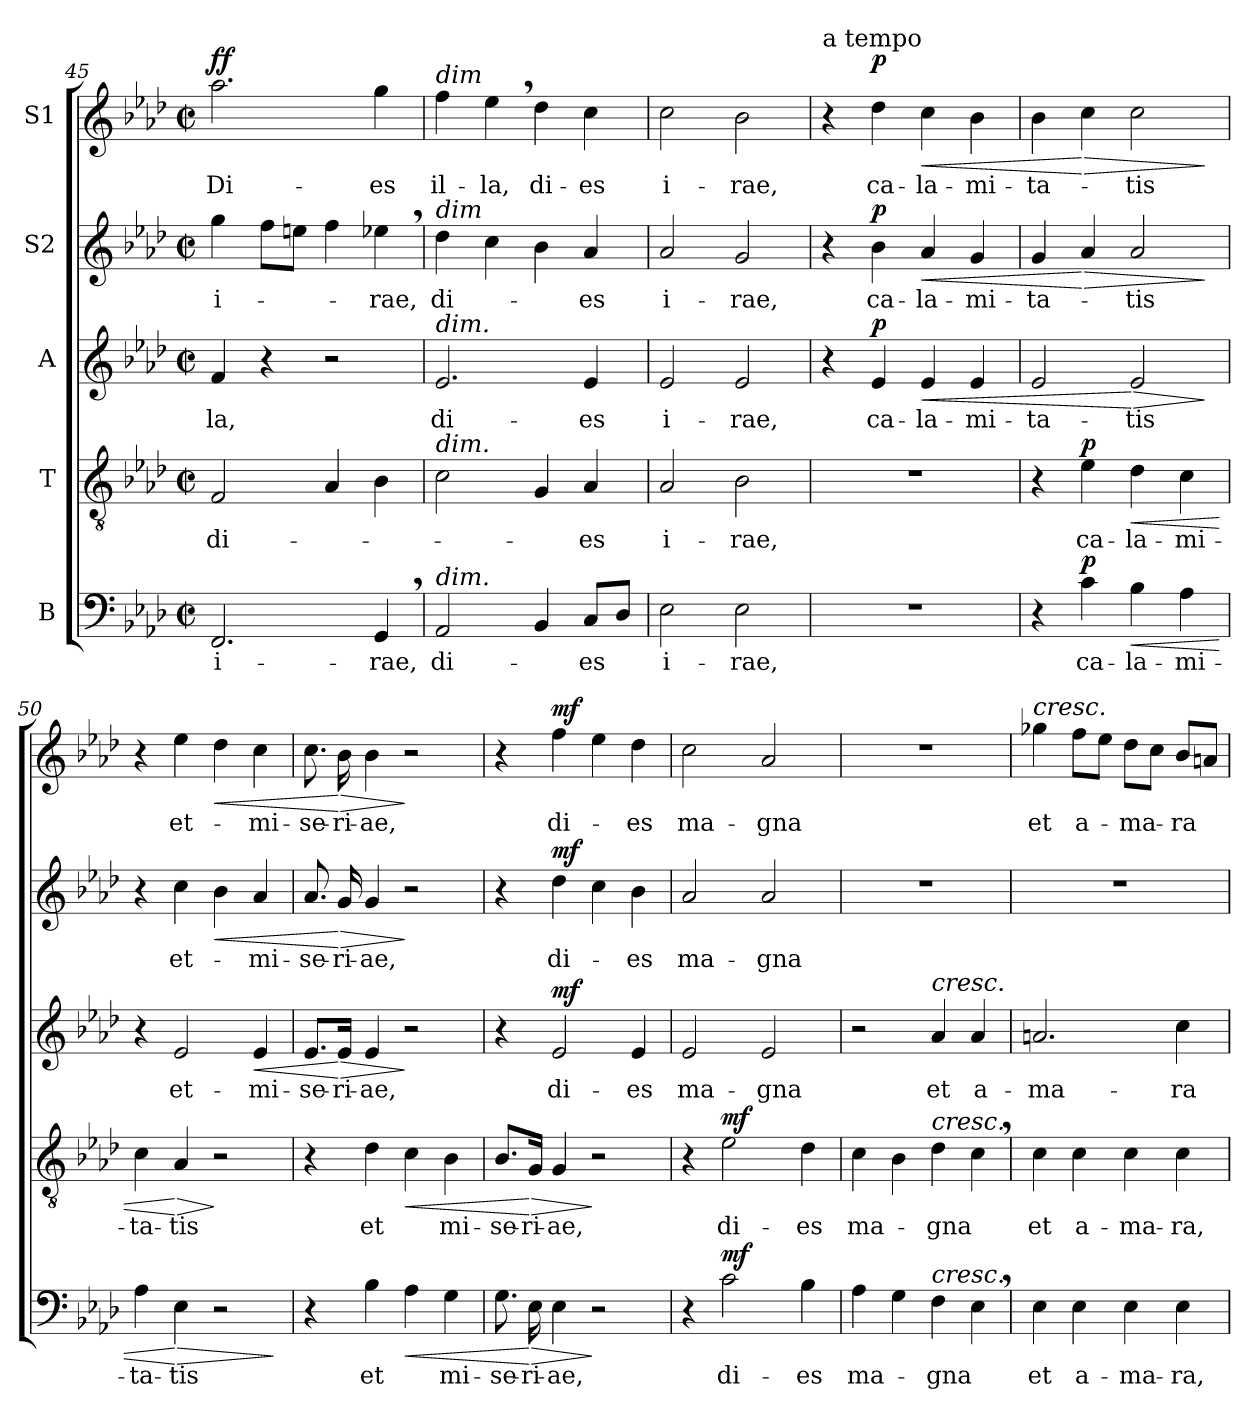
**kern	**text	**dynam	**kern	**text	**dynam	**kern	**text	**dynam	**kern	**text	**dynam	**kern	**text	**dynam
*part5	*part5	*part5	*part4	*part4	*part4	*part3	*part3	*part3	*part2	*part2	*part2	*part1	*part1	*part1
*staff5	*staff5	*staff5	*staff4	*staff4	*staff4	*staff3	*staff3	*staff3	*staff2	*staff2	*staff2	*staff1	*staff1	*staff1
*I"B	*	*	*I"T	*	*	*I"A	*	*	*I"S2	*	*	*I"S1	*	*
*clefF4	*	*	*clefGv2	*	*	*clefG2	*	*	*clefG2	*	*	*clefG2	*	*
*k[b-e-a-d-]	*	*	*k[b-e-a-d-]	*	*	*k[b-e-a-d-]	*	*	*k[b-e-a-d-]	*	*	*k[b-e-a-d-]	*	*
*M2/2	*	*	*M2/2	*	*	*M2/2	*	*	*M2/2	*	*	*M2/2	*	*
*met(c|)	*	*	*met(c|)	*	*	*met(c|)	*	*	*met(c|)	*	*	*met(c|)	*	*
=45	=45	=45	=45	=45	=45	=45	=45	=45	=45	=45	=45	=45	=45	=45
!	!	!	!	!	!	!	!	!	!	!	!	!	!	!LO:DY:a
2.FF/	i-	.	2F/	di-	.	4f/	-la,	.	4gg\	i-	.	2.aa-\	Di-	ff
.	.	.	.	.	.	4r	.	.	8ff\L	.	.	.	.	.
.	.	.	.	.	.	.	.	.	8een\J	.	.	.	.	.
.	.	.	4A-/	.	.	2r	.	.	4ff\	.	.	.	.	.
4GG,/	-rae,	.	4B-\	.	.	.	.	.	4ee-X,\	-rae,	.	4gg\	-es	.
=46	=46	=46	=46	=46	=46	=46	=46	=46	=46	=46	=46	=46	=46	=46
!	!	!	!	!	!	!	!	!	!	!	!	!LO:TX:a:i:t=dim	!	!
!	!	!	!	!	!	!	!	!	!LO:TX:a:i:t=dim	!	!	!	!	!
!	!	!	!	!	!	!LO:TX:a:i:t=dim.	!	!	!	!	!	!	!	!
!	!	!	!LO:TX:a:i:t=dim.	!	!	!	!	!	!	!	!	!	!	!
!LO:TX:a:i:t=dim.	!	!	!	!	!	!	!	!	!	!	!	!	!	!
2AA-/	di-	.	2c\	.	.	2.e-/	di-	.	4dd-\	di-	.	4ff\	il-	.
.	.	.	.	.	.	.	.	.	4cc\	.	.	4ee-,\	-la,	.
4BB-/	.	.	4G/	.	.	.	.	.	4b-\	.	.	4dd-\	di-	.
8C/L	-es	.	4A-/	-es	.	4e-/	-es	.	4a-/	-es	.	4cc\	-es	.
8D-/J	.	.	.	.	.	.	.	.	.	.	.	.	.	.
=47	=47	=47	=47	=47	=47	=47	=47	=47	=47	=47	=47	=47	=47	=47
2E-\	i-	.	2A-/	i-	.	2e-/	i-	.	2a-/	i-	.	2cc\	i-	.
2E-\	-rae,	.	2B-\	-rae,	.	2e-/	-rae,	.	2g/	-rae,	.	2b-\	-rae,	.
!!LO:PB:g=z
=48	=48	=48	=48	=48	=48	=48	=48	=48	=48	=48	=48	=48	=48	=48
!	!	!	!	!	!	!	!	!	!	!	!	!LO:TX:a:t=a tempo	!	!
1r	.	.	1r	.	.	4r	.	.	4r	.	.	4r	.	.
!	!	!	!	!	!	!	!	!LO:DY:a	!	!	!LO:DY:a	!	!	!LO:DY:a
.	.	.	.	.	.	4e-/	ca-	p	4b-\	ca-	p	4dd-\	ca-	p
!	!	!	!	!	!	!	!	!LO:HP:b	!	!	!LO:HP:b	!	!	!LO:HP:b
.	.	.	.	.	.	4e-/	-la-	<	4a-/	-la-	<	4cc\	-la-	<
.	.	.	.	.	.	4e-/	-mi-	.	4g/	-mi-	.	4b-\	-mi-	.
=49	=49	=49	=49	=49	=49	=49	=49	=49	=49	=49	=49	=49	=49	=49
4r	.	.	4r	.	.	2e-/	-ta-	.	4g/	ta-	.	4b-\	ta-	.
!	!	!LO:DY:a	!	!	!LO:DY:a	!	!	!	!	!	!LO:HP:n=1:b	!	!	!LO:HP:n=1:b
4c\	ca-	p	4e-\	ca-	p	.	.	.	4a-/	.	[ >	4cc\	.	[ >
!	!	!LO:HP:b	!	!	!LO:HP:b	!	!	!LO:HP:n=1:b	!	!	!	!	!	!
4B-\	-la-	<	4d-\	-la-	<	2e-/	-tis	[ >	2a-/	-tis	.	2cc\	-tis	.
4A-\	-mi-	.	4c\	-mi-	.	.	.	.	.	.	.	.	.	.
.	.	.	.	.	.	.	.	]	.	.	]	.	.	]
=50	=50	=50	=50	=50	=50	=50	=50	=50	=50	=50	=50	=50	=50	=50
4A-\	-ta-	.	4c\	-ta-	.	4r	.	.	4r	.	.	4r	.	.
!	!	!LO:HP:n=1:b	!	!	!LO:HP:n=1:b	!	!	!	!	!	!	!	!	!
4E-\	-tis	[ >	4A-/	-tis	[ >	2e-/	et-	.	4cc\	et-	.	4ee-\	et-	.
!	!	!	!	!	!	!	!	!	!	!	!LO:HP:b	!	!	!LO:HP:b
2r	.	.	2r	.	]	.	.	.	4b-\	.	<	4dd-\	.	<
!	!	!	!	!	!	!	!	!LO:HP:b	!	!	!	!	!	!
.	.	.	.	.	.	4e-/	-mi-	<	4a-/	-mi-	.	4cc\	-mi-	.
.	.	]	.	.	.	.	.	.	.	.	.	.	.	.
=51	=51	=51	=51	=51	=51	=51	=51	=51	=51	=51	=51	=51	=51	=51
4r	.	.	4r	.	.	8.e-/L	-se-	.	8.a-/	-se-	.	8.cc\	-se-	.
!	!	!	!	!	!	!	!	!LO:HP:n=1:b	!	!	!LO:HP:n=1:b	!	!	!LO:HP:n=1:b
.	.	.	.	.	.	16e-/Jk	-ri-	[ >	16g/	-ri-	[ >	16b-\	-ri-	[ >
4B-\	et	.	4d-\	et	.	4e-/	-ae,	.	4g/	-ae,	.	4b-\	-ae,	.
!	!	!LO:HP:b	!	!	!LO:HP:b	!	!	!	!	!	!	!	!	!
4A-\	.	<	4c\	.	<	2r	.	]	2r	.	]	2r	.	]
4G\	mi-	.	4B-\	mi-	.	.	.	.	.	.	.	.	.	.
=52	=52	=52	=52	=52	=52	=52	=52	=52	=52	=52	=52	=52	=52	=52
8.G\	-se-	.	8.B-/L	-se-	.	4r	.	.	4r	.	.	4r	.	.
!	!	!LO:HP:n=1:b	!	!	!LO:HP:n=1:b	!	!	!	!	!	!	!	!	!
16E-\	-ri-	[ >	16G/Jk	-ri-	[ >	.	.	.	.	.	.	.	.	.
!	!	!	!	!	!	!	!	!LO:DY:a	!	!	!LO:DY:a	!	!	!LO:DY:a
4E-\	-ae,	.	4G/	-ae,	.	2e-/	di-	mf	4dd-\	di-	mf	4ff\	di-	mf
2r	.	]	2r	.	]	.	.	.	4cc\	.	.	4ee-\	.	.
.	.	.	.	.	.	4e-/	-es	.	4b-\	-es	.	4dd-\	-es	.
=53	=53	=53	=53	=53	=53	=53	=53	=53	=53	=53	=53	=53	=53	=53
4r	.	.	4r	.	.	2e-/	ma-	.	2a-/	ma-	.	2cc\	ma-	.
!	!	!LO:DY:a	!	!	!LO:DY:a	!	!	!	!	!	!	!	!	!
2c\	di-	mf	2e-\	di-	mf	.	.	.	.	.	.	.	.	.
.	.	.	.	.	.	2e-/	-gna	.	2a-/	-gna	.	2a-/	-gna	.
4B-\	-es	.	4d-\	-es	.	.	.	.	.	.	.	.	.	.
!!LO:LB:g=z
=54	=54	=54	=54	=54	=54	=54	=54	=54	=54	=54	=54	=54	=54	=54
4A-\	ma-	.	4c\	ma-	.	2r	.	.	1r	.	.	1r	.	.
4G\	.	.	4B-\	.	.	.	.	.	.	.	.	.	.	.
!	!	!	!	!	!	!LO:TX:a:i:t=cresc.	!	!	!	!	!	!	!	!
!	!	!	!LO:TX:a:i:t=cresc.	!	!	!	!	!	!	!	!	!	!	!
!LO:TX:a:i:t=cresc.	!	!	!	!	!	!	!	!	!	!	!	!	!	!
4F\	-gna	.	4d-\	-gna	.	4a-/	et	.	.	.	.	.	.	.
4E-,\	.	.	4c,\	.	.	4a-/	a-	.	.	.	.	.	.	.
=55	=55	=55	=55	=55	=55	=55	=55	=55	=55	=55	=55	=55	=55	=55
!	!	!	!	!	!	!	!	!	!	!	!	!LO:TX:a:i:t=cresc.	!	!
4E-\	et	.	4c\	et	.	2.an/	-ma-	.	1r	.	.	4gg-X\	et	.
4E-\	a-	.	4c\	a-	.	.	.	.	.	.	.	8ff\L	a-	.
.	.	.	.	.	.	.	.	.	.	.	.	8ee-\J	.	.
4E-\	-ma-	.	4c\	-ma-	.	.	.	.	.	.	.	8dd-\L	-ma-	.
.	.	.	.	.	.	.	.	.	.	.	.	8cc\J	.	.
4E-\	-ra,	.	4c\	-ra,	.	4cc\	-ra	.	.	.	.	8b-/L	-ra	.
.	.	.	.	.	.	.	.	.	.	.	.	8an/J	.	.
=	=	=	=	=	=	=	=	=	=	=	=	=	=	=
*-	*-	*-	*-	*-	*-	*-	*-	*-	*-	*-	*-	*-	*-	*-
